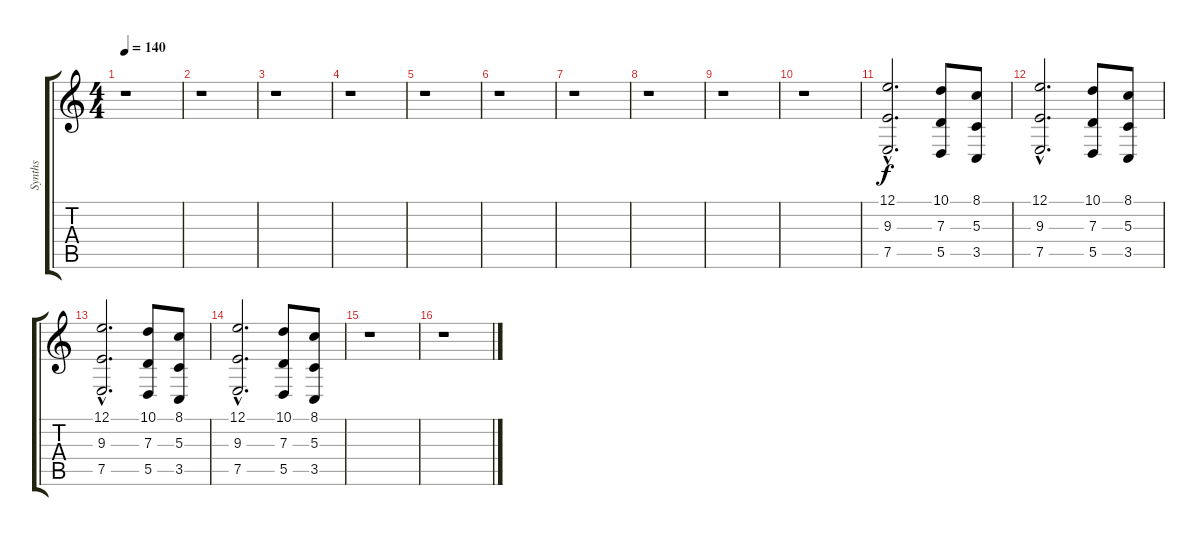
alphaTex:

\track ("Synths" "Synths") {instrument synthstrings1}
\staff {score tabs}
\tuning (E4 B3 G3 D3 A2 E2) {hide}
\ts (4 4)
\tempo 140
\clef g2
\ks c
r.1{dy f} |
r.1 |
r.1 |
r.1 |
r.1 |
r.1 |
r.1 |
r.1 |
r.1 |
r.1 |
(12.1{hac} 9.3{hac} 7.5{hac}).2{d} (10.1 7.3 5.5).8 (8.1 5.3 3.5).8 |
(12.1{hac} 9.3{hac} 7.5{hac}).2{d} (10.1 7.3 5.5).8 (8.1 5.3 3.5).8 |
(12.1{hac} 9.3{hac} 7.5{hac}).2{d} (10.1 7.3 5.5).8 (8.1 5.3 3.5).8 |
(12.1{hac} 9.3{hac} 7.5{hac}).2{d} (10.1 7.3 5.5).8 (8.1 5.3 3.5).8 |
r.1 |
r.1
